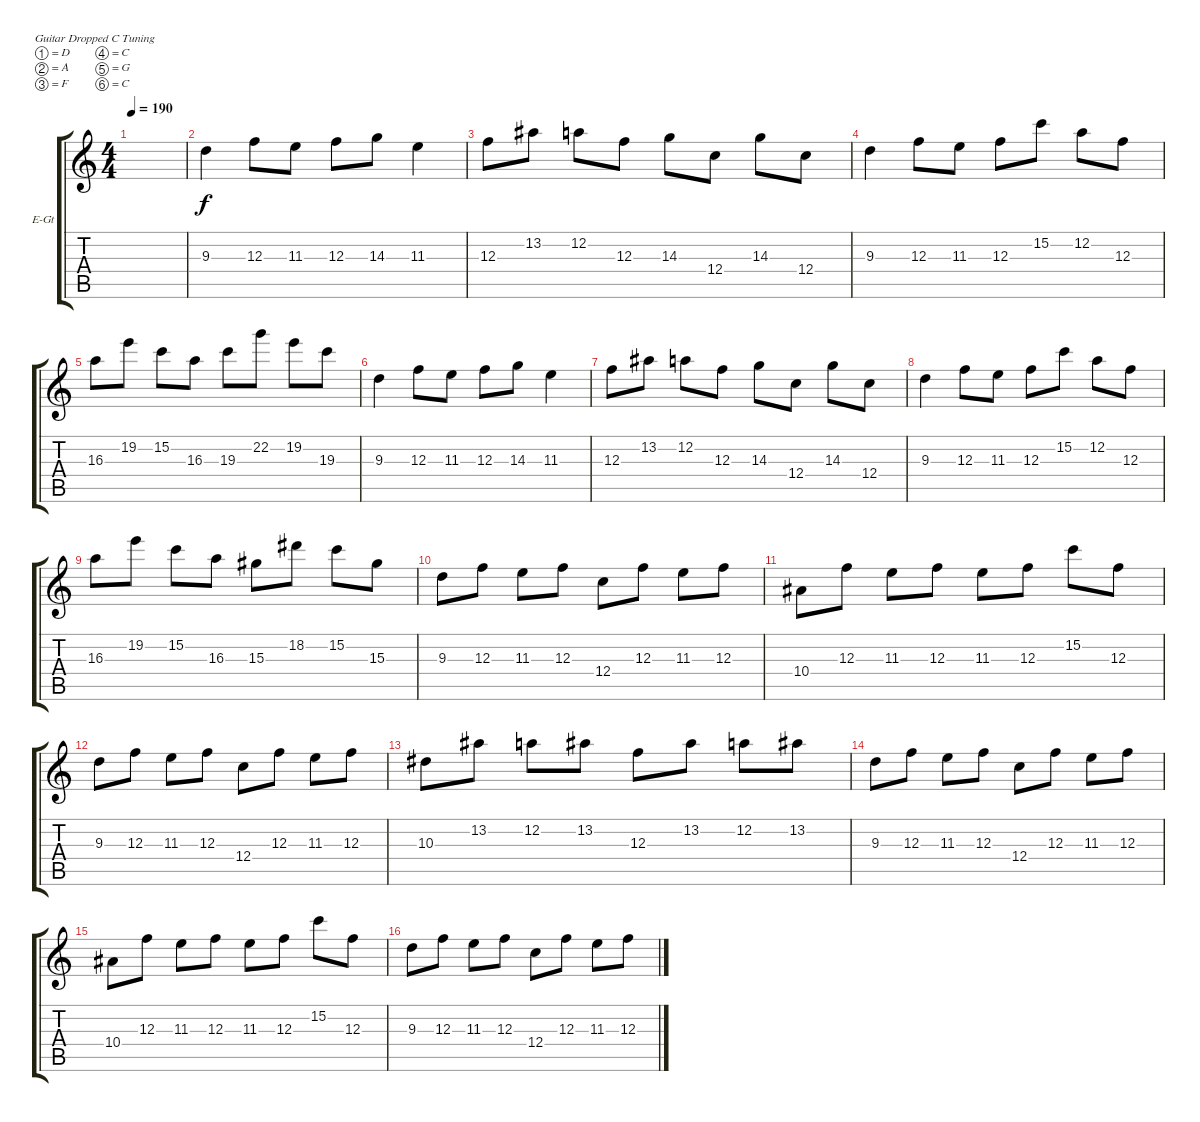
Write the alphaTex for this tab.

\defaultSystemsLayout 4
\bracketExtendMode groupsimilarinstruments
\firstSystemTrackNameOrientation horizontal
\otherSystemsTrackNameOrientation horizontal
\track ("Electric Guitar" "E-Gt") {instrument distortionguitar}
\staff {score tabs}
\tuning (D4 A3 F3 C3 G2 C2)
\ts (4 4)
\tempo 190
\clef g2
\ks c
|
9.3.4 12.3.8 11.3.8 12.3.8 14.3.8 11.3.4 |
12.3.8 13.2.8 12.2.8 12.3.8 14.3.8 12.4.8 14.3.8 12.4.8 |
9.3.4 12.3.8 11.3.8 12.3.8 15.2.8 12.2.8 12.3.8 |
16.3.8 19.2.8 15.2.8 16.3.8 19.3.8 22.2.8 19.2.8 19.3.8 |
9.3.4 12.3.8 11.3.8 12.3.8 14.3.8 11.3.4 |
12.3.8 13.2.8 12.2.8 12.3.8 14.3.8 12.4.8 14.3.8 12.4.8 |
9.3.4 12.3.8 11.3.8 12.3.8 15.2.8 12.2.8 12.3.8 |
16.3.8 19.2.8 15.2.8 16.3.8 15.3.8 18.2.8 15.2.8 15.3.8 |
9.3.8 12.3.8 11.3.8 12.3.8 12.4.8 12.3.8 11.3.8 12.3.8 |
10.4.8 12.3.8 11.3.8 12.3.8 11.3.8 12.3.8 15.2.8 12.3.8 |
9.3.8 12.3.8 11.3.8 12.3.8 12.4.8 12.3.8 11.3.8 12.3.8 |
10.3.8 13.2.8 12.2.8 13.2.8 12.3.8 13.2.8 12.2.8 13.2.8 |
9.3.8 12.3.8 11.3.8 12.3.8 12.4.8 12.3.8 11.3.8 12.3.8 |
10.4.8 12.3.8 11.3.8 12.3.8 11.3.8 12.3.8 15.2.8 12.3.8 |
9.3.8 12.3.8 11.3.8 12.3.8 12.4.8 12.3.8 11.3.8 12.3.8
